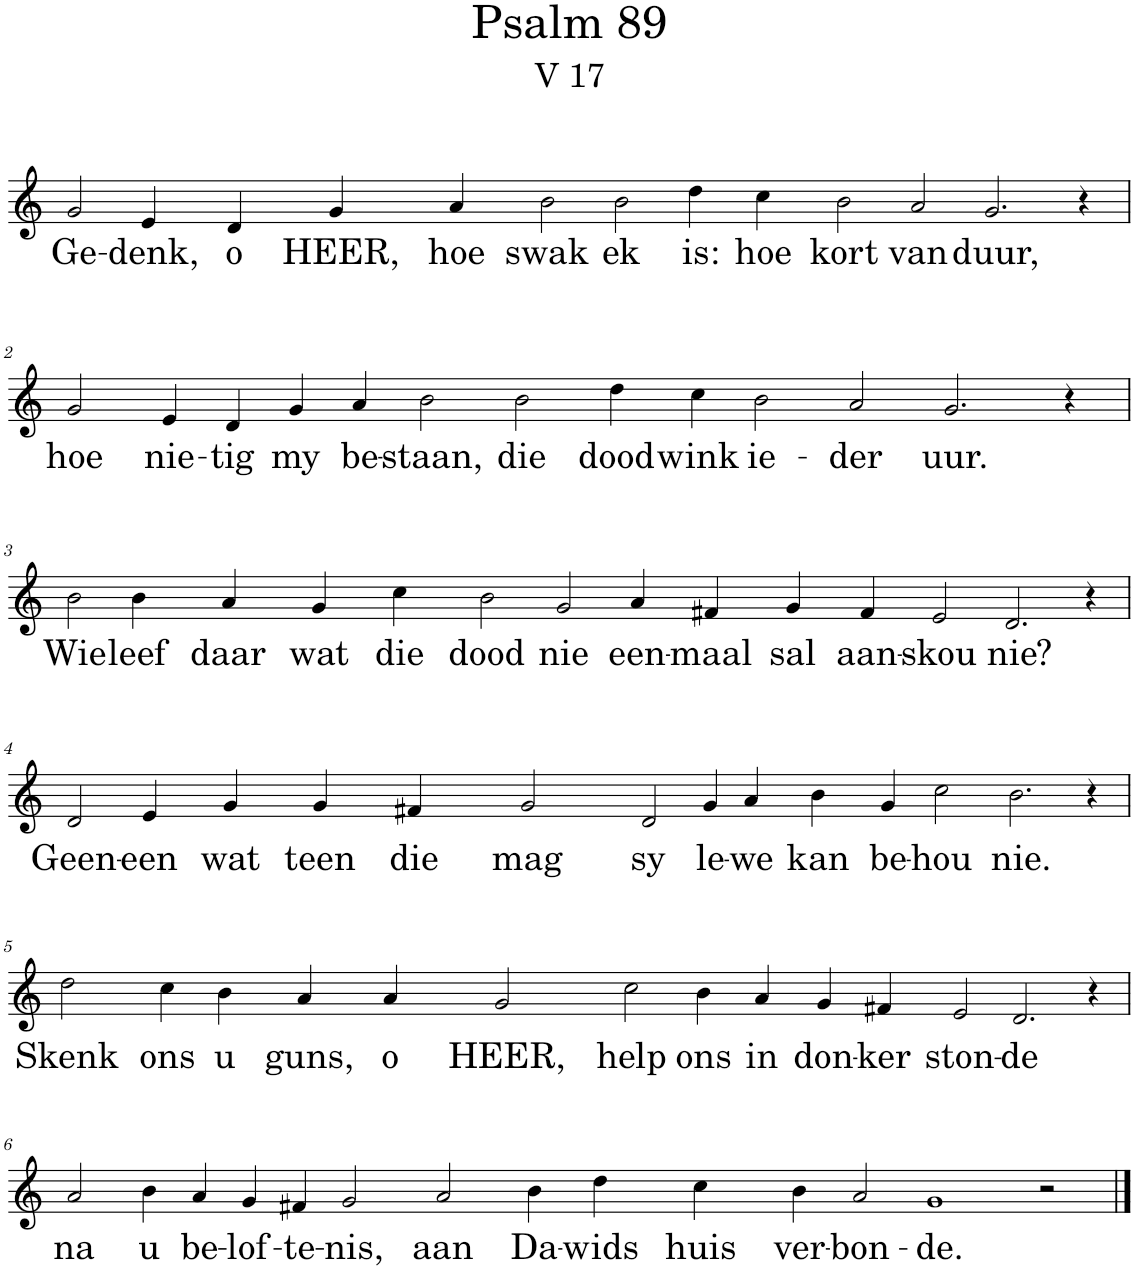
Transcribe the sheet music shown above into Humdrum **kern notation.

**kern	**text
*part1	*part1
*staff1	*staff1
*I"Pipe Organ	*
*I'Org.	*
*clefG2	*
*k[]	*
*M20/4	*
=1	=1
!	!LO:LY:b
2g/	Ge-
!	!LO:LY:b
4e/	-denk,
!	!LO:LY:b
4d/	o
!	!LO:LY:b
4g/	HEER,
!	!LO:LY:b
4a/	hoe
!	!LO:LY:b
2b\	swak
!	!LO:LY:b
2b\	ek
!	!LO:LY:b
4dd\	is:
!	!LO:LY:b
4cc\	hoe
!	!LO:LY:b
2b\	kort
!	!LO:LY:b
2a/	van
!	!LO:LY:b
2.g/	duur,
4r	.
!!LO:LB:g=z
=2	=2
!	!LO:LY:b
2g/	hoe
!	!LO:LY:b
4e/	nie-
!	!LO:LY:b
4d/	-tig
!	!LO:LY:b
4g/	my
!	!LO:LY:b
4a/	be-
!	!LO:LY:b
2b\	-staan,
!	!LO:LY:b
2b\	die
!	!LO:LY:b
4dd\	dood
!	!LO:LY:b
4cc\	wink
!	!LO:LY:b
2b\	ie-
!	!LO:LY:b
2a/	-der
!	!LO:LY:b
2.g/	uur.
4r	.
!!LO:LB:g=z
=3	=3
!	!LO:LY:b
2b\	Wie
!	!LO:LY:b
4b\	leef
!	!LO:LY:b
4a/	daar
!	!LO:LY:b
4g/	wat
!	!LO:LY:b
4cc\	die
!	!LO:LY:b
2b\	dood
!	!LO:LY:b
2g/	nie
!	!LO:LY:b
4a/	een-
!	!LO:LY:b
4f#X/	-maal
!	!LO:LY:b
4g/	sal
!	!LO:LY:b
4f#/	aan-
!	!LO:LY:b
2e/	-skou
!	!LO:LY:b
2.d/	nie?
4r	.
!!LO:LB:g=z
=4	=4
!	!LO:LY:b
2d/	Geen-
!	!LO:LY:b
4e/	-een
!	!LO:LY:b
4g/	wat
!	!LO:LY:b
4g/	teen
!	!LO:LY:b
4f#X/	die
!	!LO:LY:b
2g/	mag
!	!LO:LY:b
2d/	sy
!	!LO:LY:b
4g/	le-
!	!LO:LY:b
4a/	-we
!	!LO:LY:b
4b\	kan
!	!LO:LY:b
4g/	be-
!	!LO:LY:b
2cc\	-hou
!	!LO:LY:b
2.b\	nie.
4r	.
!!LO:LB:g=z
=5	=5
!	!LO:LY:b
2dd\	Skenk
!	!LO:LY:b
4cc\	ons
!	!LO:LY:b
4b\	u
!	!LO:LY:b
4a/	guns,
!	!LO:LY:b
4a/	o
!	!LO:LY:b
2g/	HEER,
!	!LO:LY:b
2cc\	help
!	!LO:LY:b
4b\	ons
!	!LO:LY:b
4a/	in
!	!LO:LY:b
4g/	don-
!	!LO:LY:b
4f#X/	-ker
!	!LO:LY:b
2e/	ston-
!	!LO:LY:b
2.d/	-de
4r	.
!!LO:LB:g=z
=6	=6
*M22/4	*
!	!LO:LY:b
2a/	na
!	!LO:LY:b
4b\	u
!	!LO:LY:b
4a/	be-
!	!LO:LY:b
4g/	-lof-
!	!LO:LY:b
4f#X/	-te-
!	!LO:LY:b
2g/	-nis,
!	!LO:LY:b
2a/	aan
!	!LO:LY:b
4b\	Da-
!	!LO:LY:b
4dd\	-wids
!	!LO:LY:b
4cc\	huis
!	!LO:LY:b
4b\	ver-
!	!LO:LY:b
2a/	-bon-
!	!LO:LY:b
1g	-de.
2r	.
==	==
*-	*-
